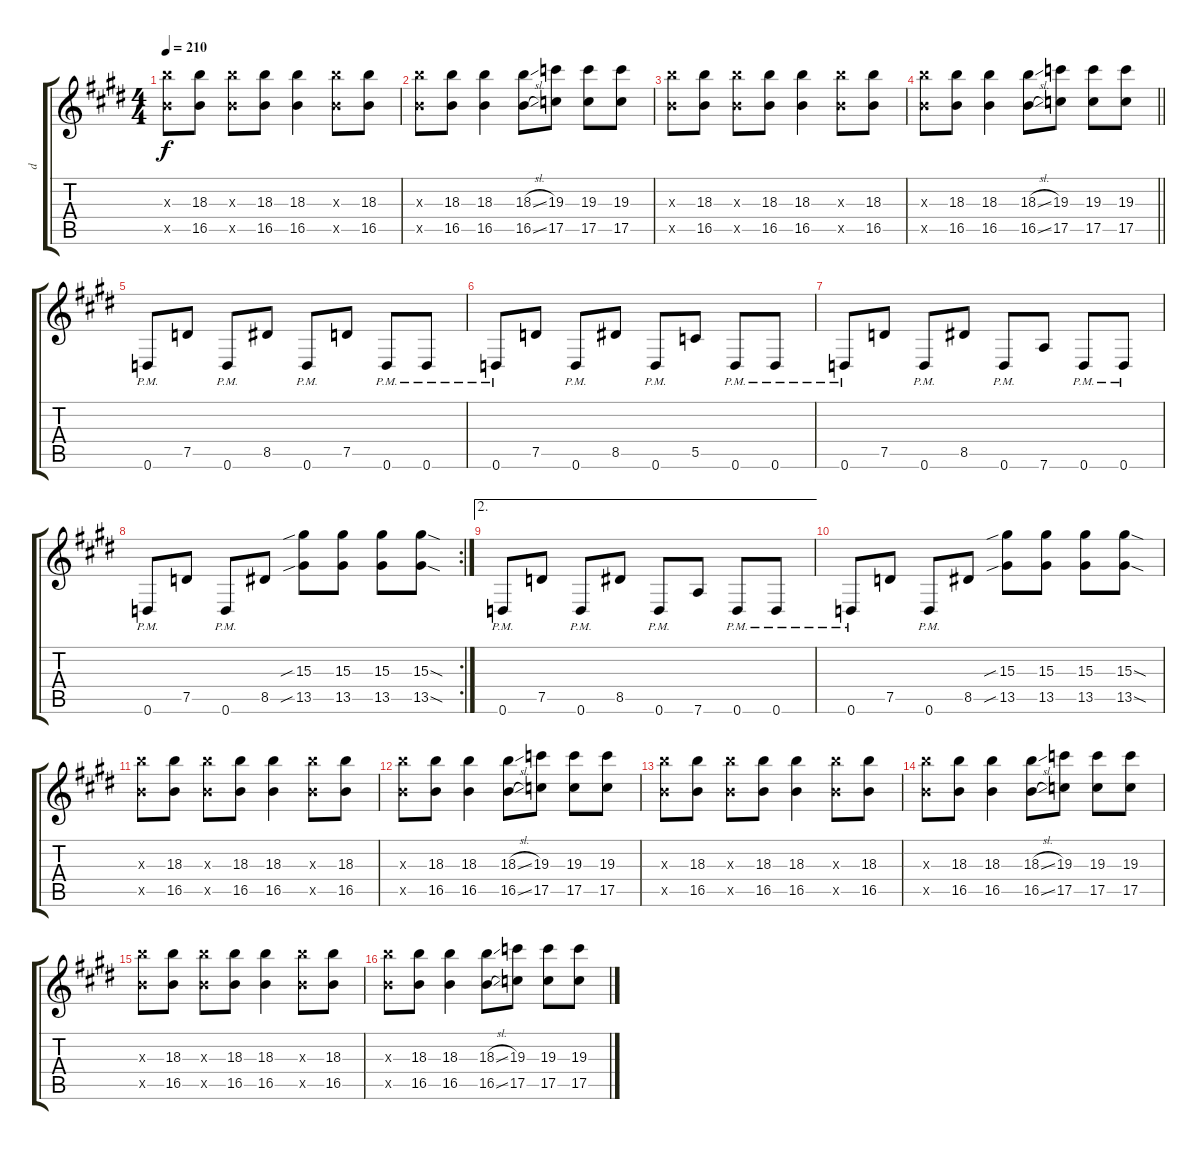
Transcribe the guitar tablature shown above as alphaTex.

\track ("d" "d") {instrument distortionguitar}
\staff {score tabs}
\tuning (D4 A3 F3 C3 G2 D2) {hide}
\ts (4 4)
\tempo 210
\clef g2
\ks c#minor
(18.3{x} 16.5{x}).8{dy f} (18.3 16.5).8 (18.3{x} 16.5{x}).8 (18.3 16.5).8 (18.3 16.5).4 (18.3{x} 16.5{x}).8 (18.3 16.5).8 |
(18.3{x} 16.5{x}).8 (18.3 16.5).8 (18.3 16.5).4 (18.3{sl} 16.5{sl}).8 (19.3 17.5).8 (19.3 17.5).8 (19.3 17.5).8 |
(18.3{x} 16.5{x}).8 (18.3 16.5).8 (18.3{x} 16.5{x}).8 (18.3 16.5).8 (18.3 16.5).4 (18.3{x} 16.5{x}).8 (18.3 16.5).8 |
\barLineRight lightlight
(18.3{x} 16.5{x}).8 (18.3 16.5).8 (18.3 16.5).4 (18.3{sl} 16.5{sl}).8 (19.3 17.5).8 (19.3 17.5).8 (19.3 17.5).8 |
\section ("" " ")
0.6{pm}.8 7.5.8 0.6{pm}.8 8.5.8 0.6{pm}.8 7.5.8 0.6{pm}.8 0.6{pm}.8 |
0.6{pm}.8 7.5.8 0.6{pm}.8 8.5.8 0.6{pm}.8 5.5.8 0.6{pm}.8 0.6{pm}.8 |
0.6{pm}.8 7.5.8 0.6{pm}.8 8.5.8 0.6{pm}.8 7.6.8 0.6{pm}.8 0.6{pm}.8 |
\rc 2
0.6{pm}.8 7.5.8 0.6{pm}.8 8.5.8 (15.3{sib} 13.5{sib}).8 (15.3 13.5).8 (15.3 13.5).8 (15.3{sod} 13.5{sod}).8 |
\ae 2
0.6{pm}.8 7.5.8 0.6{pm}.8 8.5.8 0.6{pm}.8 7.6.8 0.6{pm}.8 0.6{pm}.8 |
0.6{pm}.8 7.5.8 0.6{pm}.8 8.5.8 (15.3{sib} 13.5{sib}).8 (15.3 13.5).8 (15.3 13.5).8 (15.3{sod} 13.5{sod}).8 |
(18.3{x} 16.5{x}).8 (18.3 16.5).8 (18.3{x} 16.5{x}).8 (18.3 16.5).8 (18.3 16.5).4 (18.3{x} 16.5{x}).8 (18.3 16.5).8 |
(18.3{x} 16.5{x}).8 (18.3 16.5).8 (18.3 16.5).4 (18.3{sl} 16.5{sl}).8 (19.3 17.5).8 (19.3 17.5).8 (19.3 17.5).8 |
\ks e
(18.3{x} 16.5{x}).8 (18.3 16.5).8 (18.3{x} 16.5{x}).8 (18.3 16.5).8 (18.3 16.5).4 (18.3{x} 16.5{x}).8 (18.3 16.5).8 |
\ks c#minor
(18.3{x} 16.5{x}).8 (18.3 16.5).8 (18.3 16.5).4 (18.3{sl} 16.5{sl}).8 (19.3 17.5).8 (19.3 17.5).8 (19.3 17.5).8 |
(18.3{x} 16.5{x}).8 (18.3 16.5).8 (18.3{x} 16.5{x}).8 (18.3 16.5).8 (18.3 16.5).4 (18.3{x} 16.5{x}).8 (18.3 16.5).8 |
\ks e
(18.3{x} 16.5{x}).8 (18.3 16.5).8 (18.3 16.5).4 (18.3{sl} 16.5{sl}).8 (19.3 17.5).8 (19.3 17.5).8 (19.3 17.5).8
